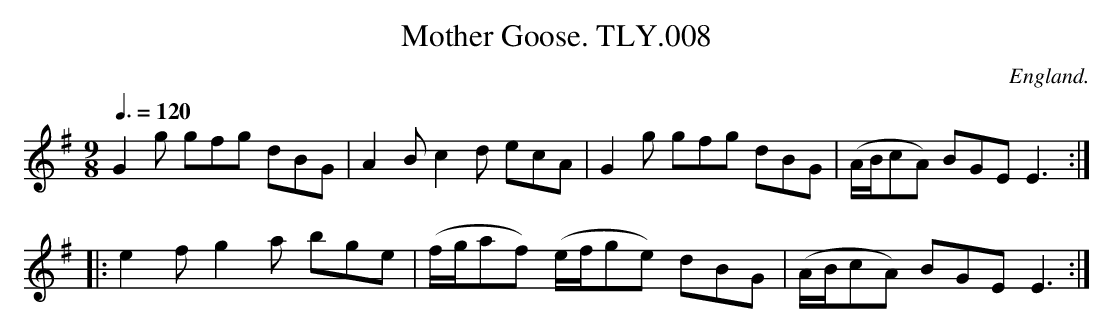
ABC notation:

X:1
T:Mother Goose. TLY.008
M:9/8
L:1/8
Q:3/8=120
O:England.
K:G
G2 g gfg dBG|A2B c2d ecA|G2g gfg dBG|( A/2B/2cA) BGE E3:|
|:e2f g2a bge|(f/2g/2af) (e/2f/2ge) dBG| (A/2B/2cA) BGE E3:|
